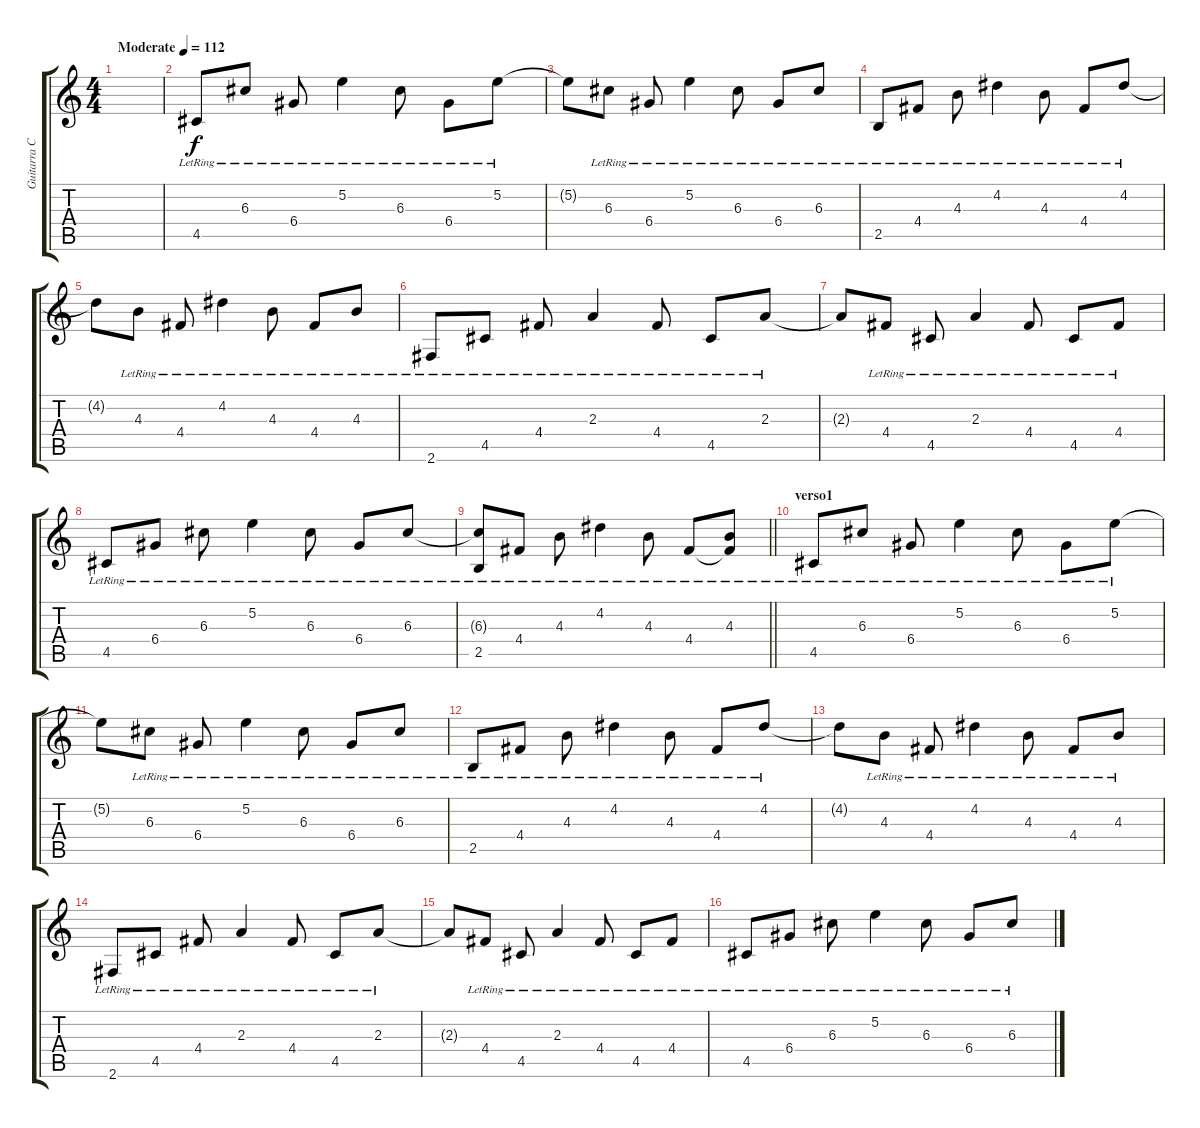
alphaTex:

\track ("Guitarra Clean" "Guitarra C") {instrument electricguitarclean}
\staff {score tabs}
\tuning (E4 B3 G3 D3 A2 E2) {hide}
\ts (4 4)
\tempo (112 "Moderate")
\clef g2
\ks c
|
4.5{lr}.8 6.3{lr}.8 6.4{lr}.8 5.2{lr}.4 6.3{lr}.8 6.4{lr}.8 5.2{lr}.8 |
5.2{t}.8 6.3{lr}.8 6.4{lr}.8 5.2{lr}.4 6.3{lr}.8 6.4{lr}.8 6.3{lr}.8 |
2.5{lr}.8 4.4{lr}.8 4.3{lr}.8 4.2{lr}.4 4.3{lr}.8 4.4{lr}.8 4.2{lr}.8 |
4.2{t}.8 4.3{lr}.8 4.4{lr}.8 4.2{lr}.4 4.3{lr}.8 4.4{lr}.8 4.3{lr}.8 |
2.6{lr}.8 4.5{lr}.8 4.4{lr}.8 2.3{lr}.4 4.4{lr}.8 4.5{lr}.8 2.3{lr}.8 |
2.3{t}.8 4.4{lr}.8 4.5{lr}.8 2.3{lr}.4 4.4{lr}.8 4.5{lr}.8 4.4{lr}.8 |
4.5{lr}.8 6.4{lr}.8 6.3{lr}.8 5.2{lr}.4 6.3{lr}.8 6.4{lr}.8 6.3{lr}.8 |
\barLineRight lightlight
(6.3{t} 2.5{lr}).8 4.4{lr}.8 4.3{lr}.8 4.2{lr}.4 4.3{lr}.8 4.4{lr}.8 (4.3{lr} 4.4{t}).8 |
\section ("" "verso1")
4.5{lr}.8 6.3{lr}.8 6.4{lr}.8 5.2{lr}.4 6.3{lr}.8 6.4{lr}.8 5.2{lr}.8 |
5.2{t}.8 6.3{lr}.8 6.4{lr}.8 5.2{lr}.4 6.3{lr}.8 6.4{lr}.8 6.3{lr}.8 |
2.5{lr}.8 4.4{lr}.8 4.3{lr}.8 4.2{lr}.4 4.3{lr}.8 4.4{lr}.8 4.2{lr}.8 |
4.2{t}.8 4.3{lr}.8 4.4{lr}.8 4.2{lr}.4 4.3{lr}.8 4.4{lr}.8 4.3{lr}.8 |
2.6{lr}.8 4.5{lr}.8 4.4{lr}.8 2.3{lr}.4 4.4{lr}.8 4.5{lr}.8 2.3{lr}.8 |
2.3{t}.8 4.4{lr}.8 4.5{lr}.8 2.3{lr}.4 4.4{lr}.8 4.5{lr}.8 4.4{lr}.8 |
4.5{lr}.8 6.4{lr}.8 6.3{lr}.8 5.2{lr}.4 6.3{lr}.8 6.4{lr}.8 6.3{lr}.8
